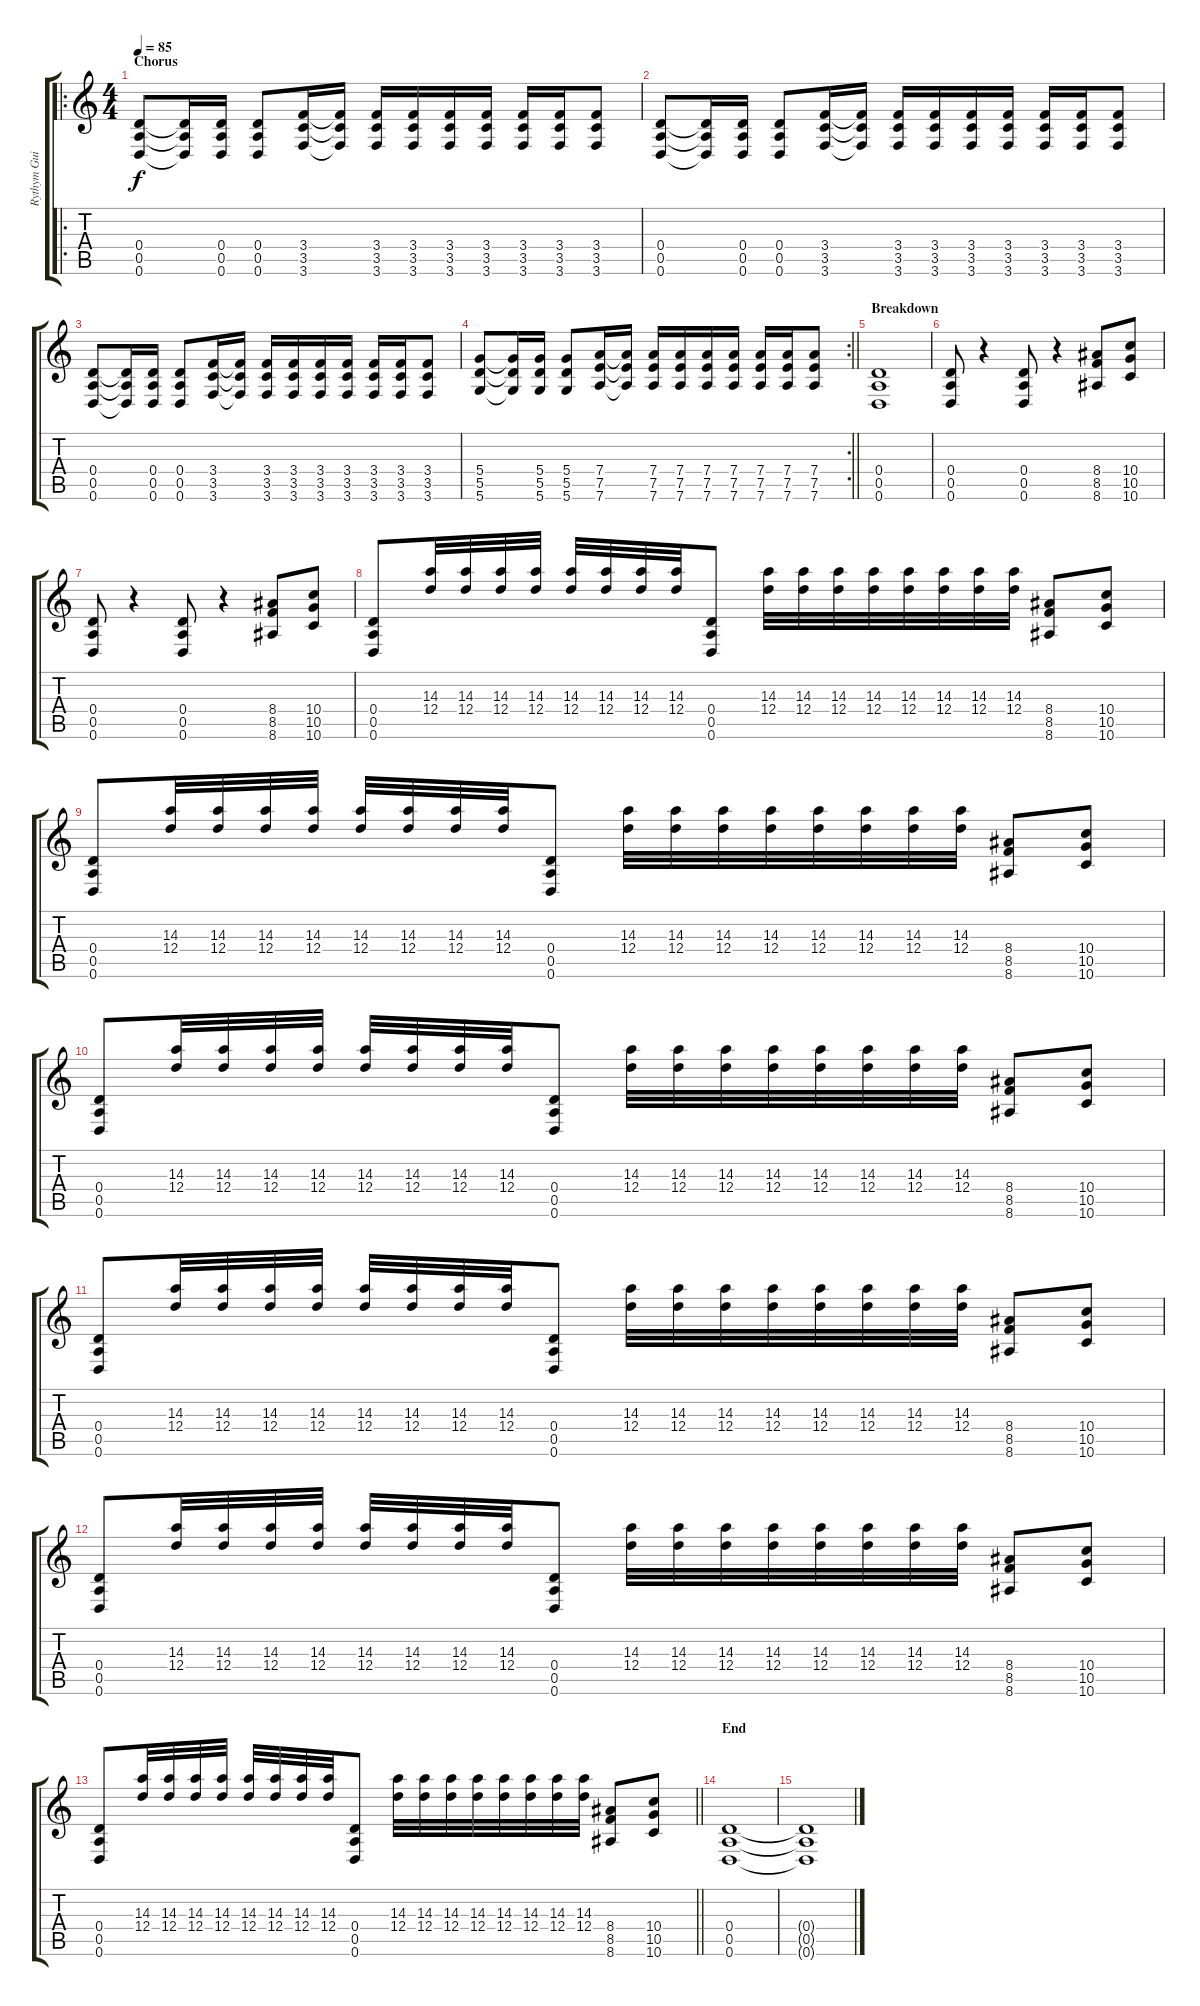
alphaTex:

\track ("Rythym Guitar" "Rythym Gui") {instrument distortionguitar}
\staff {score tabs}
\tuning (E4 B3 G3 D3 A2 D2) {hide}
\ro
\ts (4 4)
\section ("" "Chorus")
\tempo 85
\clef g2
\ks c
(0.4 0.5 0.6).8{dy f} (0.4{t} 0.5{t} 0.6{t}).16 (0.4 0.5 0.6).16 (0.4 0.5 0.6).8 (3.4 3.5 3.6).16 (3.4{t} 3.5{t} 3.6{t}).16 (3.4 3.5 3.6).16 (3.4 3.5 3.6).16 (3.4 3.5 3.6).16 (3.4 3.5 3.6).16 (3.4 3.5 3.6).16 (3.4 3.5 3.6).16 (3.4 3.5 3.6).8 |
(0.4 0.5 0.6).8 (0.4{t} 0.5{t} 0.6{t}).16 (0.4 0.5 0.6).16 (0.4 0.5 0.6).8 (3.4 3.5 3.6).16 (3.4{t} 3.5{t} 3.6{t}).16 (3.4 3.5 3.6).16 (3.4 3.5 3.6).16 (3.4 3.5 3.6).16 (3.4 3.5 3.6).16 (3.4 3.5 3.6).16 (3.4 3.5 3.6).16 (3.4 3.5 3.6).8 |
(0.4 0.5 0.6).8 (0.4{t} 0.5{t} 0.6{t}).16 (0.4 0.5 0.6).16 (0.4 0.5 0.6).8 (3.4 3.5 3.6).16 (3.4{t} 3.5{t} 3.6{t}).16 (3.4 3.5 3.6).16 (3.4 3.5 3.6).16 (3.4 3.5 3.6).16 (3.4 3.5 3.6).16 (3.4 3.5 3.6).16 (3.4 3.5 3.6).16 (3.4 3.5 3.6).8 |
\rc 2
\barLineRight lightlight
(5.4 5.5 5.6).8 (5.4{t} 5.5{t} 5.6{t}).16 (5.4 5.5 5.6).16 (5.4 5.5 5.6).8 (7.4 7.5 7.6).16 (7.4{t} 7.5{t} 7.6{t}).16 (7.4 7.5 7.6).16 (7.4 7.5 7.6).16 (7.4 7.5 7.6).16 (7.4 7.5 7.6).16 (7.4 7.5 7.6).16 (7.4 7.5 7.6).16 (7.4 7.5 7.6).8 |
\section ("" "Breakdown")
(0.4 0.5 0.6).1 |
(0.4 0.5 0.6).8 r.4 (0.4 0.5 0.6).8 r.4 (8.4 8.5 8.6).8 (10.4 10.5 10.6).8 |
(0.4 0.5 0.6).8 r.4 (0.4 0.5 0.6).8 r.4 (8.4 8.5 8.6).8 (10.4 10.5 10.6).8 |
(0.4 0.5 0.6).8 (14.3 12.4).32 (14.3 12.4).32 (14.3 12.4).32 (14.3 12.4).32 (14.3 12.4).32 (14.3 12.4).32 (14.3 12.4).32 (14.3 12.4).32 (0.4 0.5 0.6).8 (14.3 12.4).32 (14.3 12.4).32 (14.3 12.4).32 (14.3 12.4).32 (14.3 12.4).32 (14.3 12.4).32 (14.3 12.4).32 (14.3 12.4).32 (8.4 8.5 8.6).8 (10.4 10.5 10.6).8 |
(0.4 0.5 0.6).8 (14.3 12.4).32 (14.3 12.4).32 (14.3 12.4).32 (14.3 12.4).32 (14.3 12.4).32 (14.3 12.4).32 (14.3 12.4).32 (14.3 12.4).32 (0.4 0.5 0.6).8 (14.3 12.4).32 (14.3 12.4).32 (14.3 12.4).32 (14.3 12.4).32 (14.3 12.4).32 (14.3 12.4).32 (14.3 12.4).32 (14.3 12.4).32 (8.4 8.5 8.6).8 (10.4 10.5 10.6).8 |
(0.4 0.5 0.6).8 (14.3 12.4).32 (14.3 12.4).32 (14.3 12.4).32 (14.3 12.4).32 (14.3 12.4).32 (14.3 12.4).32 (14.3 12.4).32 (14.3 12.4).32 (0.4 0.5 0.6).8 (14.3 12.4).32 (14.3 12.4).32 (14.3 12.4).32 (14.3 12.4).32 (14.3 12.4).32 (14.3 12.4).32 (14.3 12.4).32 (14.3 12.4).32 (8.4 8.5 8.6).8 (10.4 10.5 10.6).8 |
(0.4 0.5 0.6).8 (14.3 12.4).32 (14.3 12.4).32 (14.3 12.4).32 (14.3 12.4).32 (14.3 12.4).32 (14.3 12.4).32 (14.3 12.4).32 (14.3 12.4).32 (0.4 0.5 0.6).8 (14.3 12.4).32 (14.3 12.4).32 (14.3 12.4).32 (14.3 12.4).32 (14.3 12.4).32 (14.3 12.4).32 (14.3 12.4).32 (14.3 12.4).32 (8.4 8.5 8.6).8 (10.4 10.5 10.6).8 |
(0.4 0.5 0.6).8 (14.3 12.4).32 (14.3 12.4).32 (14.3 12.4).32 (14.3 12.4).32 (14.3 12.4).32 (14.3 12.4).32 (14.3 12.4).32 (14.3 12.4).32 (0.4 0.5 0.6).8 (14.3 12.4).32 (14.3 12.4).32 (14.3 12.4).32 (14.3 12.4).32 (14.3 12.4).32 (14.3 12.4).32 (14.3 12.4).32 (14.3 12.4).32 (8.4 8.5 8.6).8 (10.4 10.5 10.6).8 |
\barLineRight lightlight
(0.4 0.5 0.6).8 (14.3 12.4).32 (14.3 12.4).32 (14.3 12.4).32 (14.3 12.4).32 (14.3 12.4).32 (14.3 12.4).32 (14.3 12.4).32 (14.3 12.4).32 (0.4 0.5 0.6).8 (14.3 12.4).32 (14.3 12.4).32 (14.3 12.4).32 (14.3 12.4).32 (14.3 12.4).32 (14.3 12.4).32 (14.3 12.4).32 (14.3 12.4).32 (8.4 8.5 8.6).8 (10.4 10.5 10.6).8 |
\section ("" "End")
(0.4 0.5 0.6).1 |
(0.4{t} 0.5{t} 0.6{t}).1
